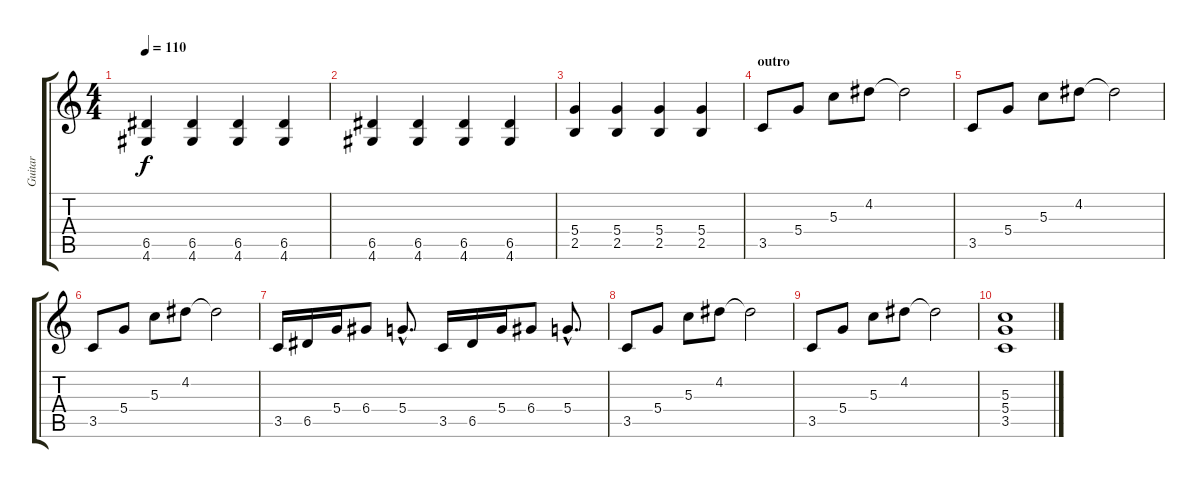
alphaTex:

\track ("Guitar" "Guitar") {instrument distortionguitar}
\staff {score tabs}
\tuning (E4 B3 G3 D3 A2 E2) {hide}
\ts (4 4)
\tempo 110
\clef g2
\ks c
(6.5 4.6).4{dy f} (6.5 4.6).4 (6.5 4.6).4 (6.5 4.6).4 |
(6.5 4.6).4 (6.5 4.6).4 (6.5 4.6).4 (6.5 4.6).4 |
(5.4 2.5).4 (5.4 2.5).4 (5.4 2.5).4 (5.4 2.5).4 |
\section ("" "outro")
3.5.8 5.4.8 5.3.8 4.2.8 4.2{t}.2 |
3.5.8 5.4.8 5.3.8 4.2.8 4.2{t}.2 |
3.5.8 5.4.8 5.3.8 4.2.8 4.2{t}.2 |
3.5.16 6.5.16 5.4.16 6.4.8 5.4{hac}.8{d} 3.5.16 6.5.16 5.4.16 6.4.8 5.4{hac}.8{d} |
3.5.8 5.4.8 5.3.8 4.2.8 4.2{t}.2 |
3.5.8 5.4.8 5.3.8 4.2.8 4.2{t}.2 |
(5.3 5.4 3.5).1
